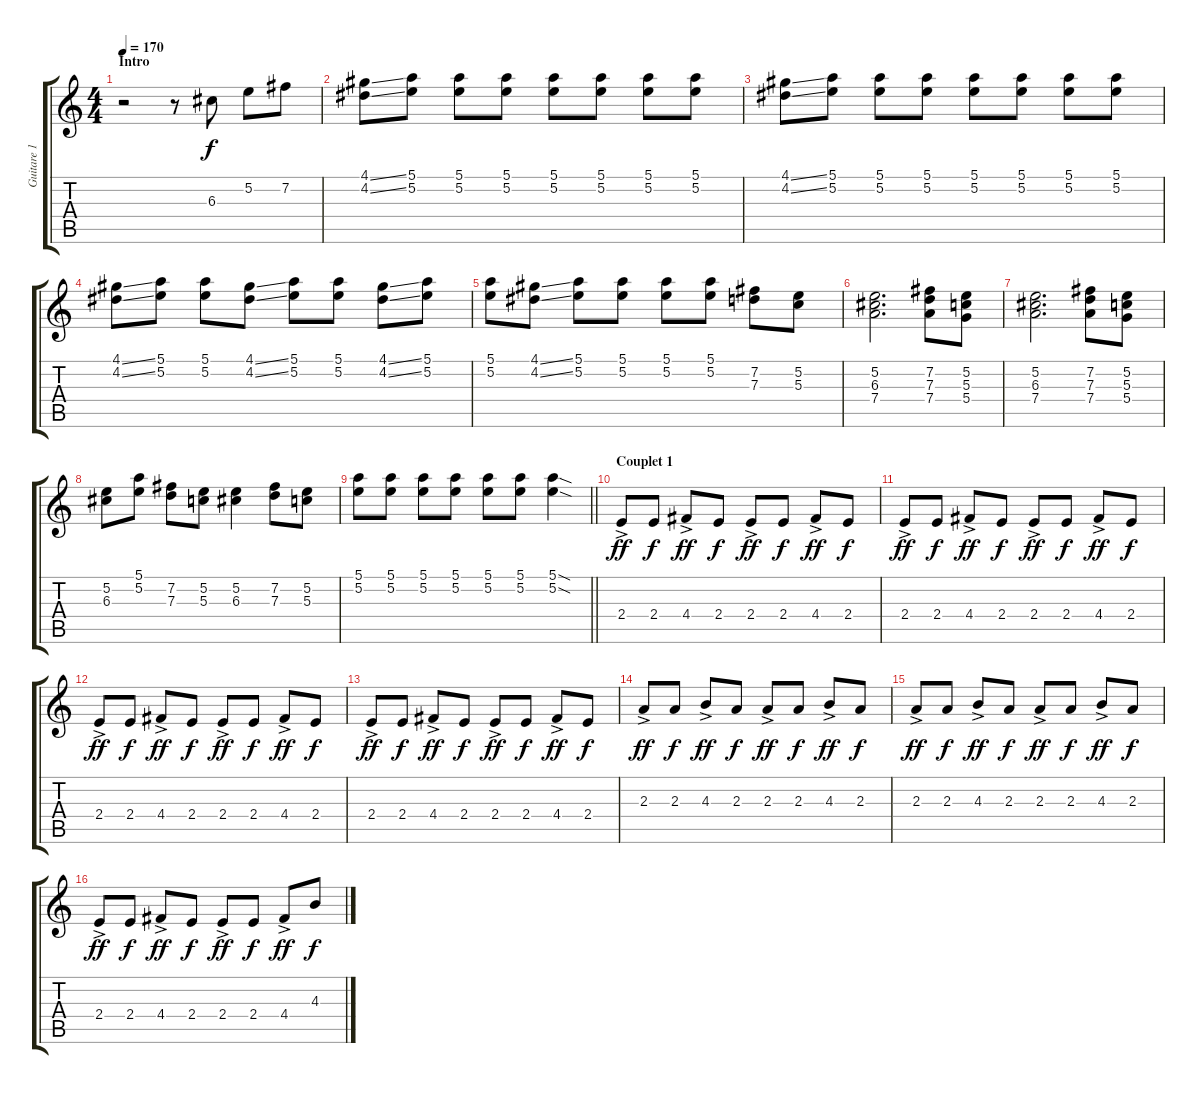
\track ("Guitare 1" "Guitare 1") {instrument overdrivenguitar}
\staff {score tabs}
\tuning (E4 B3 G3 D3 A2 E2) {hide}
\ts (4 4)
\section ("" "Intro")
\tempo 170
\clef g2
\ks c
r.2{dy f instrument overdrivenguitar} r.8 6.3.8 5.2.8 7.2.8 |
(4.1{ss} 4.2{ss}).8 (5.1 5.2).8 (5.1 5.2).8 (5.1 5.2).8 (5.1 5.2).8 (5.1 5.2).8 (5.1 5.2).8 (5.1 5.2).8 |
(4.1{ss} 4.2{ss}).8 (5.1 5.2).8 (5.1 5.2).8 (5.1 5.2).8 (5.1 5.2).8 (5.1 5.2).8 (5.1 5.2).8 (5.1 5.2).8 |
(4.1{ss} 4.2{ss}).8 (5.1 5.2).8 (5.1 5.2).8 (4.1{ss} 4.2{ss}).8 (5.1 5.2).8 (5.1 5.2).8 (4.1{ss} 4.2{ss}).8 (5.1 5.2).8 |
(5.1 5.2).8 (4.1{ss} 4.2{ss}).8 (5.1 5.2).8 (5.1 5.2).8 (5.1 5.2).8 (5.1 5.2).8 (7.2 7.3).8 (5.2 5.3).8 |
(5.2 6.3 7.4).2{d} (7.2 7.3 7.4).8 (5.2 5.3 5.4).8 |
(5.2 6.3 7.4).2{d} (7.2 7.3 7.4).8 (5.2 5.3 5.4).8 |
(5.2 6.3).8 (5.1 5.2).8 (7.2 7.3).8 (5.2 5.3).8 (5.2 6.3).4 (7.2 7.3).8 (5.2 5.3).8 |
\barLineRight lightlight
(5.1 5.2).8 (5.1 5.2).8 (5.1 5.2).8 (5.1 5.2).8 (5.1 5.2).8 (5.1 5.2).8 (5.1{sod} 5.2{sod}).4 |
\section ("" "Couplet 1")
2.4{ac}.8{dy ff} 2.4.8{dy f} 4.4{ac}.8{dy ff} 2.4.8{dy f} 2.4{ac}.8{dy ff} 2.4.8{dy f} 4.4{ac}.8{dy ff} 2.4.8{dy f} |
2.4{ac}.8{dy ff} 2.4.8{dy f} 4.4{ac}.8{dy ff} 2.4.8{dy f} 2.4{ac}.8{dy ff} 2.4.8{dy f} 4.4{ac}.8{dy ff} 2.4.8{dy f} |
2.4{ac}.8{dy ff} 2.4.8{dy f} 4.4{ac}.8{dy ff} 2.4.8{dy f} 2.4{ac}.8{dy ff} 2.4.8{dy f} 4.4{ac}.8{dy ff} 2.4.8{dy f} |
2.4{ac}.8{dy ff} 2.4.8{dy f} 4.4{ac}.8{dy ff} 2.4.8{dy f} 2.4{ac}.8{dy ff} 2.4.8{dy f} 4.4{ac}.8{dy ff} 2.4.8{dy f} |
2.3{ac}.8{dy ff} 2.3.8{dy f} 4.3{ac}.8{dy ff} 2.3.8{dy f} 2.3{ac}.8{dy ff} 2.3.8{dy f} 4.3{ac}.8{dy ff} 2.3.8{dy f} |
2.3{ac}.8{dy ff} 2.3.8{dy f} 4.3{ac}.8{dy ff} 2.3.8{dy f} 2.3{ac}.8{dy ff} 2.3.8{dy f} 4.3{ac}.8{dy ff} 2.3.8{dy f} |
2.4{ac}.8{dy ff} 2.4.8{dy f} 4.4{ac}.8{dy ff} 2.4.8{dy f} 2.4{ac}.8{dy ff} 2.4.8{dy f} 4.4{ac}.8{dy ff} 4.3.8{dy f}
